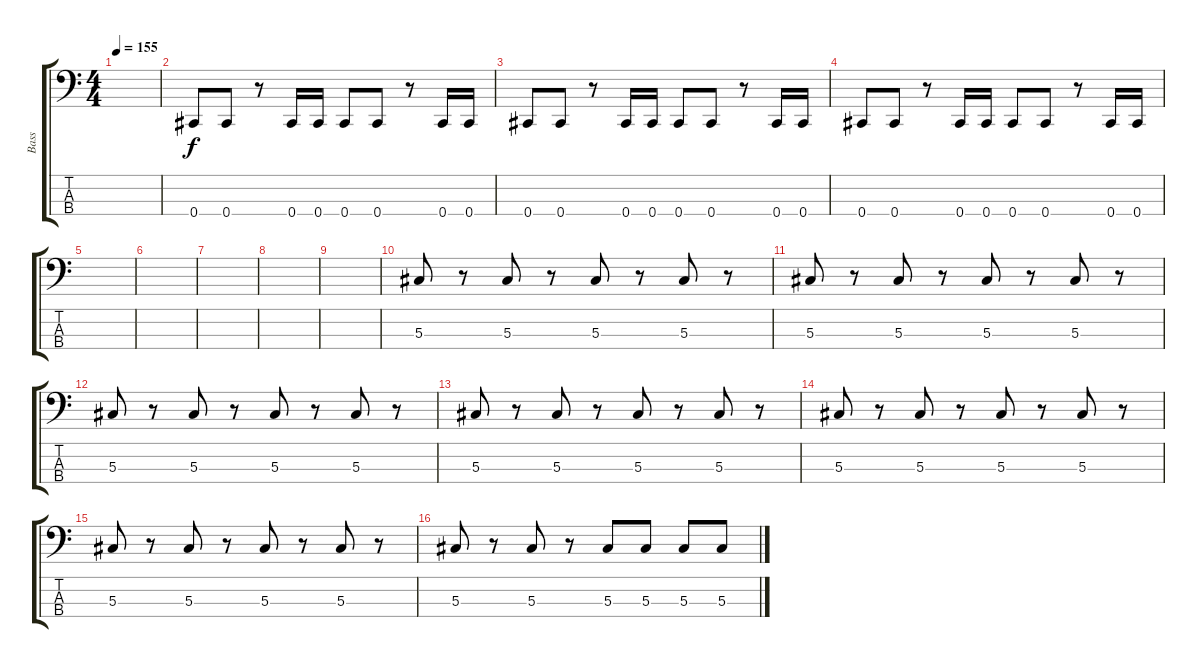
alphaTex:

\track ("Bass" "Bass") {instrument electricbasspick}
\staff {score tabs}
\tuning (Gb2 Db2 Ab1 Db1) {hide}
\ts (4 4)
\tempo 155
\clef f4
\ks c
|
0.4.8 0.4.8 r.8 0.4.16 0.4.16 0.4.8 0.4.8 r.8 0.4.16 0.4.16 |
0.4.8 0.4.8 r.8 0.4.16 0.4.16 0.4.8 0.4.8 r.8 0.4.16 0.4.16 |
0.4.8 0.4.8 r.8 0.4.16 0.4.16 0.4.8 0.4.8 r.8 0.4.16 0.4.16 |
|
|
|
|
|
5.3.8 r.8 5.3.8 r.8 5.3.8 r.8 5.3.8 r.8 |
5.3.8 r.8 5.3.8 r.8 5.3.8 r.8 5.3.8 r.8 |
5.3.8 r.8 5.3.8 r.8 5.3.8 r.8 5.3.8 r.8 |
5.3.8 r.8 5.3.8 r.8 5.3.8 r.8 5.3.8 r.8 |
5.3.8 r.8 5.3.8 r.8 5.3.8 r.8 5.3.8 r.8 |
5.3.8 r.8 5.3.8 r.8 5.3.8 r.8 5.3.8 r.8 |
5.3.8 r.8 5.3.8 r.8 5.3.8 5.3.8 5.3.8 5.3.8
